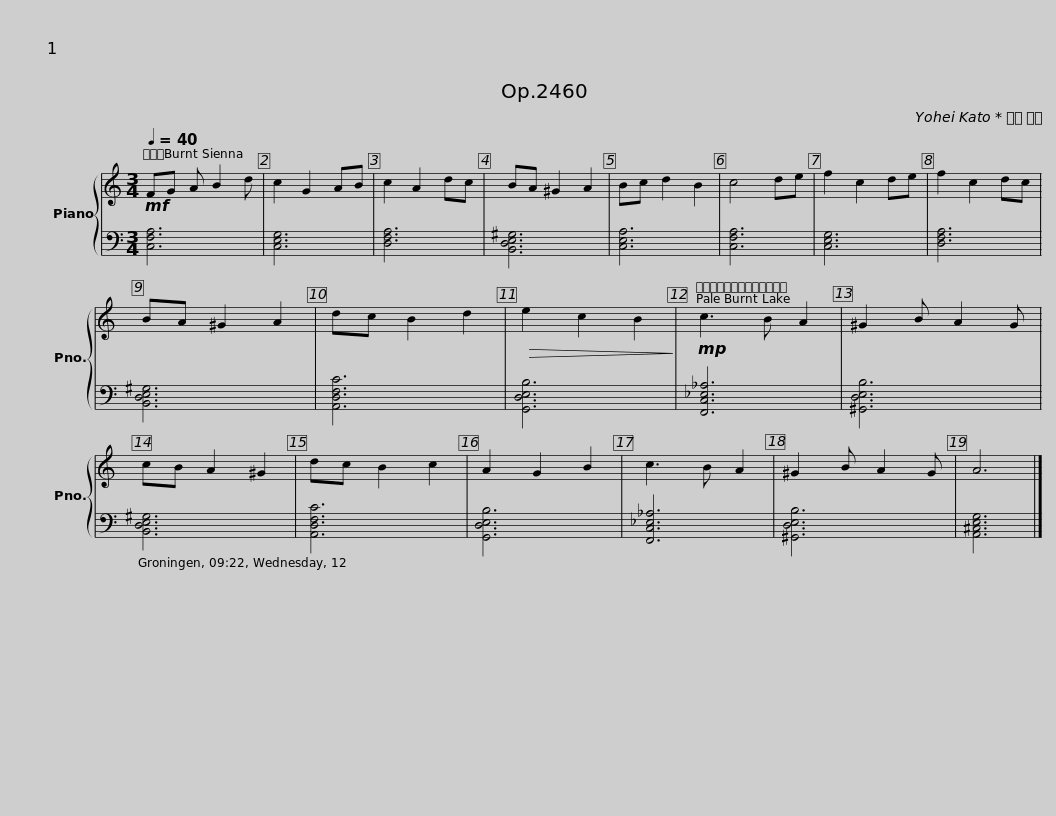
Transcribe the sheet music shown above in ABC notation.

X:1
%%score { 1 | 2 }
L:1/8
Q:1/4=40
M:3/4
I:linebreak $
K:C
V:1 treble
V:2 bass
V:1
!mf! FG A B2 d | c2 G2 AB | c2 A2 dc | BA ^G2 A2 | Bc d2 B2 | %5
 c4 de | f2 c2 de |$ f2 c2 dc | BA ^G2 A2 | dc B2 d2 | %10
!>(! e2 c2 B2!>)! |!mp! c3 B A2 | ^G2 B A2 G |$ cB A2 ^G2 | dc B2 c2 | %15
 A2 G2 B2 | c3 B A2 | ^G2 B A2 G | A6 |] %19
V:2
 [C,F,A,]6 | [C,E,G,]6 | [D,F,A,]6 | [B,,D,E,^G,]6 | [C,E,A,]6 | %5
 [C,F,A,]6 | [C,E,G,]6 |$ [D,F,A,]6 | [B,,D,E,^G,]6 | [A,,D,F,C]6 | %10
 [G,,D,E,B,]6 | [F,,C,_E,_A,]6 | [^G,,D,E,B,]6 |$ [B,,D,E,^G,]6 | [A,,D,F,C]6 | %15
 [G,,D,E,B,]6 | [F,,C,_E,_A,]6 | [^G,,D,E,B,]6 | [A,,^C,E,G,]6 |] %19
